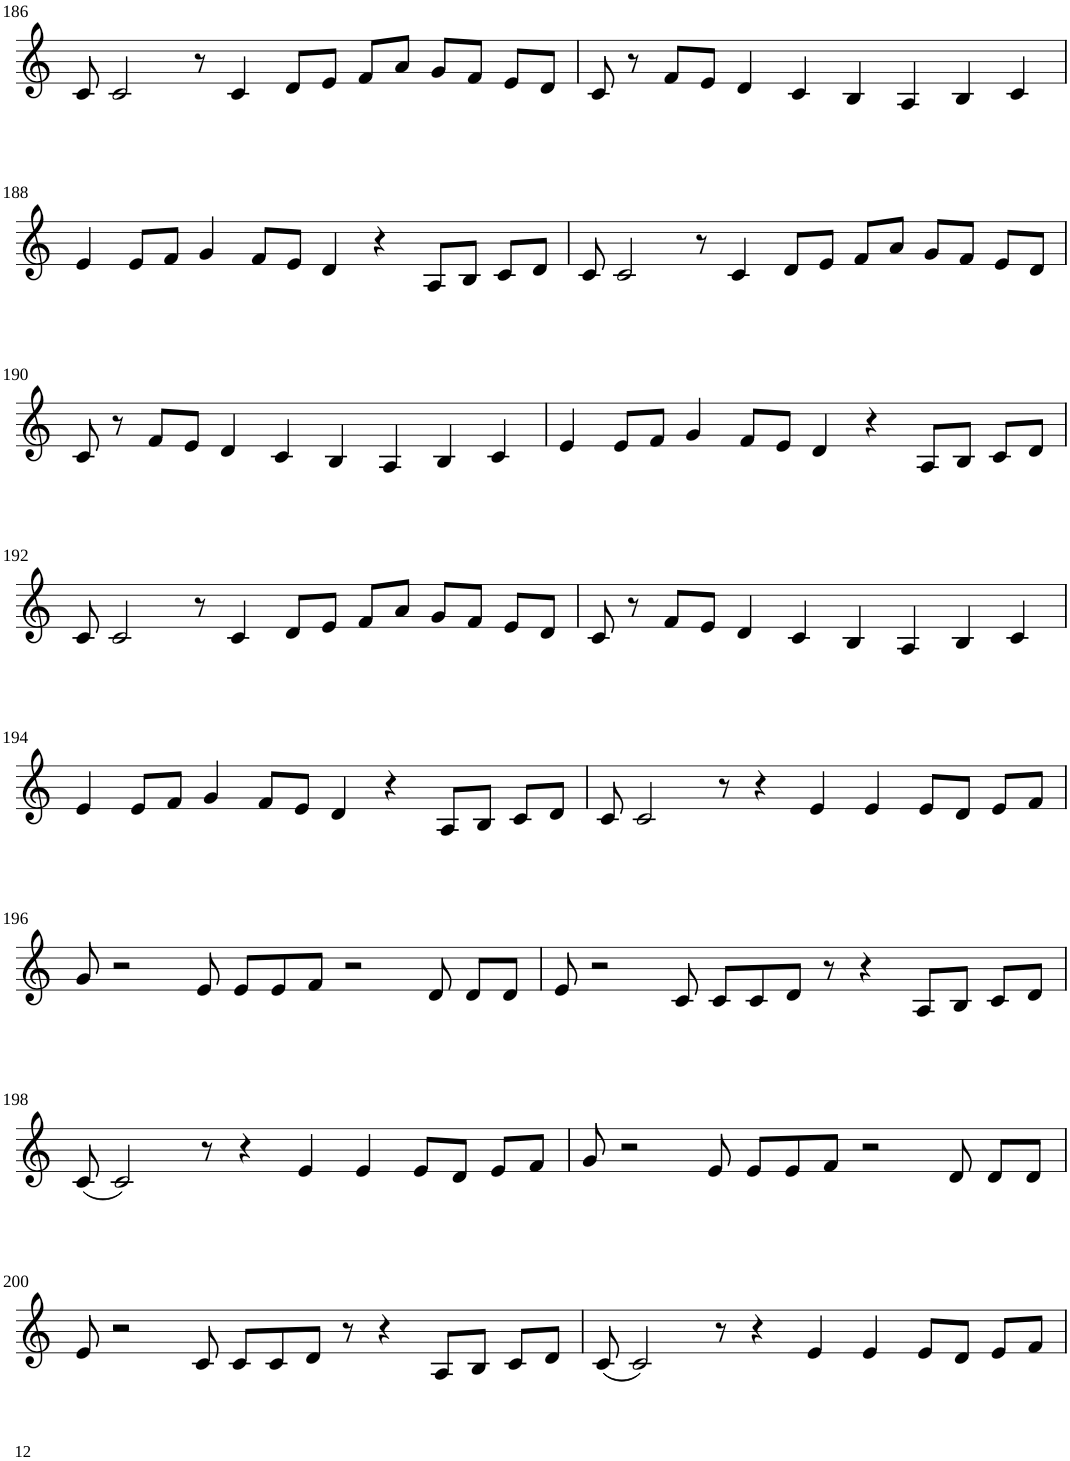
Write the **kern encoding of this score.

**kern
*part1
*staff1
*I"Violin
!!LO:PB:g=z
*clefG2
*k[]
*M8/4
=186
8c/
2c/
8r
4c/
8d/L
8e/J
8f/L
8a/J
8g/L
8f/J
8e/L
8d/J
=187
8c/
8r
8f/L
8e/J
4d/
4c/
4B/
4A/
4B/
4c/
!!LO:LB:g=z
=188
4e/
8e/L
8f/J
4g/
8f/L
8e/J
4d/
4r
8A/L
8B/J
8c/L
8d/J
=189
8c/
2c/
8r
4c/
8d/L
8e/J
8f/L
8a/J
8g/L
8f/J
8e/L
8d/J
!!LO:LB:g=z
=190
8c/
8r
8f/L
8e/J
4d/
4c/
4B/
4A/
4B/
4c/
=191
4e/
8e/L
8f/J
4g/
8f/L
8e/J
4d/
4r
8A/L
8B/J
8c/L
8d/J
!!LO:LB:g=z
=192
8c/
2c/
8r
4c/
8d/L
8e/J
8f/L
8a/J
8g/L
8f/J
8e/L
8d/J
=193
8c/
8r
8f/L
8e/J
4d/
4c/
4B/
4A/
4B/
4c/
!!LO:LB:g=z
=194
4e/
8e/L
8f/J
4g/
8f/L
8e/J
4d/
4r
8A/L
8B/J
8c/L
8d/J
=195
8c/
2c/
8r
4r
4e/
4e/
8e/L
8d/J
8e/L
8f/J
!!LO:LB:g=z
=196
8g/
2r
8e/
8e/L
8e/
8f/J
2r
8d/
8d/L
8d/J
=197
8e/
2r
8c/
8c/L
8c/
8d/J
8r
4r
8A/L
8B/J
8c/L
8d/J
!!LO:LB:g=z
=198
(8c/
2c/)
8r
4r
4e/
4e/
8e/L
8d/J
8e/L
8f/J
=199
8g/
2r
8e/
8e/L
8e/
8f/J
2r
8d/
8d/L
8d/J
!!LO:LB:g=z
=200
8e/
2r
8c/
8c/L
8c/
8d/J
8r
4r
8A/L
8B/J
8c/L
8d/J
=201
(8c/
2c/)
8r
4r
4e/
4e/
8e/L
8d/J
8e/L
8f/J
=
*-
